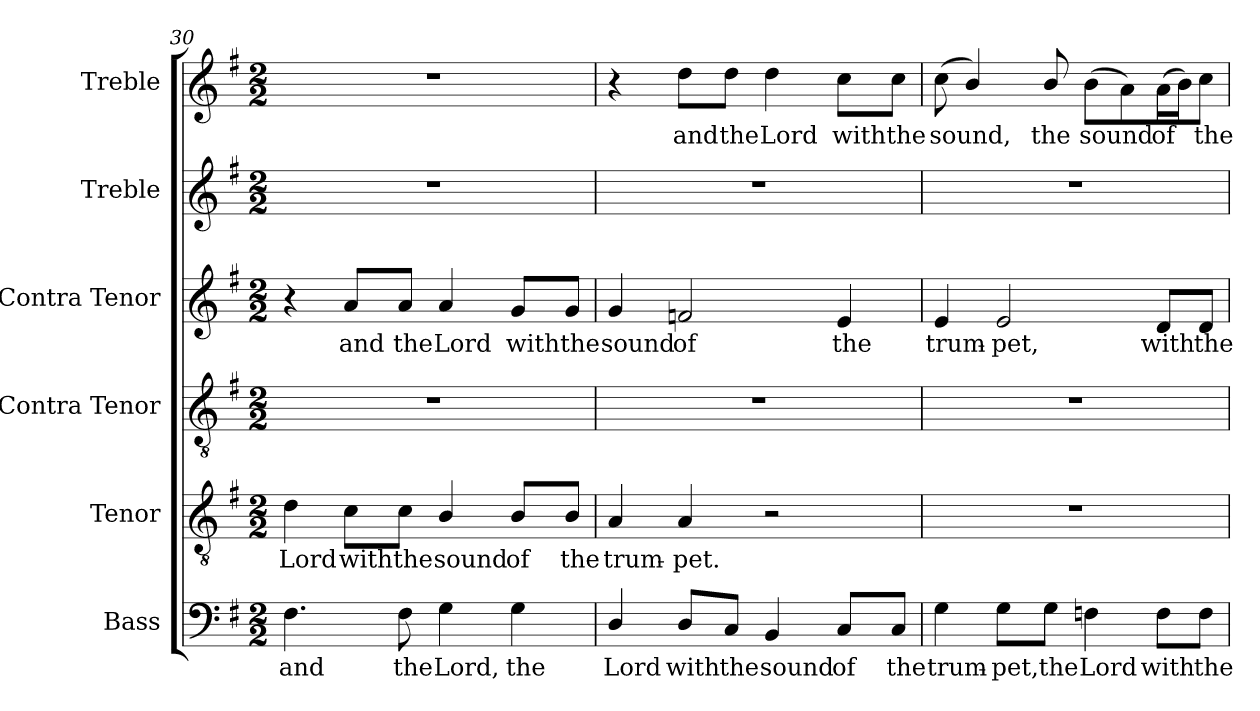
**kern	**text	**kern	**text	**kern	**kern	**text	**kern	**kern	**text
*part6	*part6	*part5	*part5	*part4	*part3	*part3	*part2	*part1	*part1
*staff6	*staff6	*staff5	*staff5	*staff4	*staff3	*staff3	*staff2	*staff1	*staff1
*I"Bass	*	*I"Tenor	*	*I"Contra Tenor	*I"Contra Tenor	*	*I"Treble	*I"Treble	*
*I'B.	*	*I'T.	*	*I'A.	*I'A.	*	*	*	*
*clefF4	*	*clefGv2	*	*clefGv2	*clefG2	*	*clefG2	*clefG2	*
*	*	*ITrd7c12	*	*ITrd7c12	*	*	*	*	*
*k[f#]	*	*k[f#]	*	*k[f#]	*k[f#]	*	*k[f#]	*k[f#]	*
*G:	*	*G:	*	*G:	*G:	*	*G:	*G:	*
*M2/2	*	*M2/2	*	*M2/2	*M2/2	*	*M2/2	*M2/2	*
=30	=30	=30	=30	=30	=30	=30	=30	=30	=30
!	!LO:LY:b:color=#000000	!	!	!	!	!	!	!	!
!	!	!	!LO:LY:b:color=#000000	!	!	!	!	!	!
4.F#i\	and	4Di\	Lord	1r	4r	.	1r	1r	.
!	!	!	!LO:LY:b:color=#000000	!	!	!	!	!	!
!	!	!	!	!	!	!LO:LY:b:color=#000000	!	!	!
.	.	8Ci\L	with	.	8ai/L	and	.	.	.
!	!LO:LY:b:color=#000000	!	!	!	!	!	!	!	!
!	!	!	!LO:LY:b:color=#000000	!	!	!	!	!	!
!	!	!	!	!	!	!LO:LY:b:color=#000000	!	!	!
8F#i\	the	8Ci\J	the	.	8ai/J	the	.	.	.
!	!LO:LY:b:color=#000000	!	!	!	!	!	!	!	!
!	!	!	!LO:LY:b:color=#000000	!	!	!	!	!	!
!	!	!	!	!	!	!LO:LY:b:color=#000000	!	!	!
4Gi\	Lord,	4BBi/	sound	.	4ai/	Lord	.	.	.
!	!LO:LY:b:color=#000000	!	!	!	!	!	!	!	!
!	!	!	!LO:LY:b:color=#000000	!	!	!	!	!	!
!	!	!	!	!	!	!LO:LY:b:color=#000000	!	!	!
4Gi\	the	8BBi/L	of	.	8gi/L	with	.	.	.
!	!	!	!LO:LY:b:color=#000000	!	!	!	!	!	!
!	!	!	!	!	!	!LO:LY:b:color=#000000	!	!	!
.	.	8BBi/J	the	.	8gi/J	the	.	.	.
=31	=31	=31	=31	=31	=31	=31	=31	=31	=31
!	!LO:LY:b:color=#000000	!	!	!	!	!	!	!	!
!	!	!	!LO:LY:b:color=#000000	!	!	!	!	!	!
!	!	!	!	!	!	!LO:LY:b:color=#000000	!	!	!
4Di/	Lord	4AAi/	trum-	1r	4gi/	sound	1r	4r	.
!	!LO:LY:b:color=#000000	!	!	!	!	!	!	!	!
!	!	!	!LO:LY:b:color=#000000	!	!	!	!	!	!
!	!	!	!	!	!	!LO:LY:b:color=#000000	!	!	!
!	!	!	!	!	!	!	!	!	!LO:LY:b:color=#000000
8Di/L	with	4AAi/	-pet.	.	2fni/	of	.	8ddi\L	and
!	!LO:LY:b:color=#000000	!	!	!	!	!	!	!	!
!	!	!	!	!	!	!	!	!	!LO:LY:b:color=#000000
8Ci/J	the	.	.	.	.	.	.	8ddi\J	the
!	!LO:LY:b:color=#000000	!	!	!	!	!	!	!	!
!	!	!	!	!	!	!	!	!	!LO:LY:b:color=#000000
4BBi/	sound	2r	.	.	.	.	.	4ddi\	Lord
!	!LO:LY:b:color=#000000	!	!	!	!	!	!	!	!
!	!	!	!	!	!	!LO:LY:b:color=#000000	!	!	!
!	!	!	!	!	!	!	!	!	!LO:LY:b:color=#000000
8Ci/L	of	.	.	.	4ei/	the	.	8cci\L	with
!	!LO:LY:b:color=#000000	!	!	!	!	!	!	!	!
!	!	!	!	!	!	!	!	!	!LO:LY:b:color=#000000
8Ci/J	the	.	.	.	.	.	.	8cci\J	the
!!LO:LB:g=z
=32	=32	=32	=32	=32	=32	=32	=32	=32	=32
!	!LO:LY:b:color=#000000	!	!	!	!	!	!	!	!
!	!	!	!	!	!	!LO:LY:b:color=#000000	!	!	!
!	!	!	!	!	!	!	!	!	!LO:LY:b:color=#000000
4Gi\	trum-	1r	.	1r	4ei/	trum-	1r	(8cci\	sound,
.	.	.	.	.	.	.	.	4bi/)	.
!	!LO:LY:b:color=#000000	!	!	!	!	!	!	!	!
!	!	!	!	!	!	!LO:LY:b:color=#000000	!	!	!
8Gi\L	-pet,	.	.	.	2ei/	-pet,	.	.	.
!	!LO:LY:b:color=#000000	!	!	!	!	!	!	!	!
!	!	!	!	!	!	!	!	!	!LO:LY:b:color=#000000
8Gi\J	the	.	.	.	.	.	.	8bi/	the
!	!LO:LY:b:color=#000000	!	!	!	!	!	!	!	!
!	!	!	!	!	!	!	!	!	!LO:LY:b:color=#000000
4Fni\	Lord	.	.	.	.	.	.	(8bi\L	sound
.	.	.	.	.	.	.	.	8ai\)	.
!	!LO:LY:b:color=#000000	!	!	!	!	!	!	!	!
!	!	!	!	!	!	!LO:LY:b:color=#000000	!	!	!
!	!	!	!	!	!	!	!	!	!LO:LY:b:color=#000000
8Fi\L	with	.	.	.	8di/L	with	.	(16ai\L	of
.	.	.	.	.	.	.	.	16bi\J)	.
!	!LO:LY:b:color=#000000	!	!	!	!	!	!	!	!
!	!	!	!	!	!	!LO:LY:b:color=#000000	!	!	!
!	!	!	!	!	!	!	!	!	!LO:LY:b:color=#000000
8Fi\J	the	.	.	.	8di/J	the	.	8cci\J	the
=	=	=	=	=	=	=	=	=	=
*-	*-	*-	*-	*-	*-	*-	*-	*-	*-
